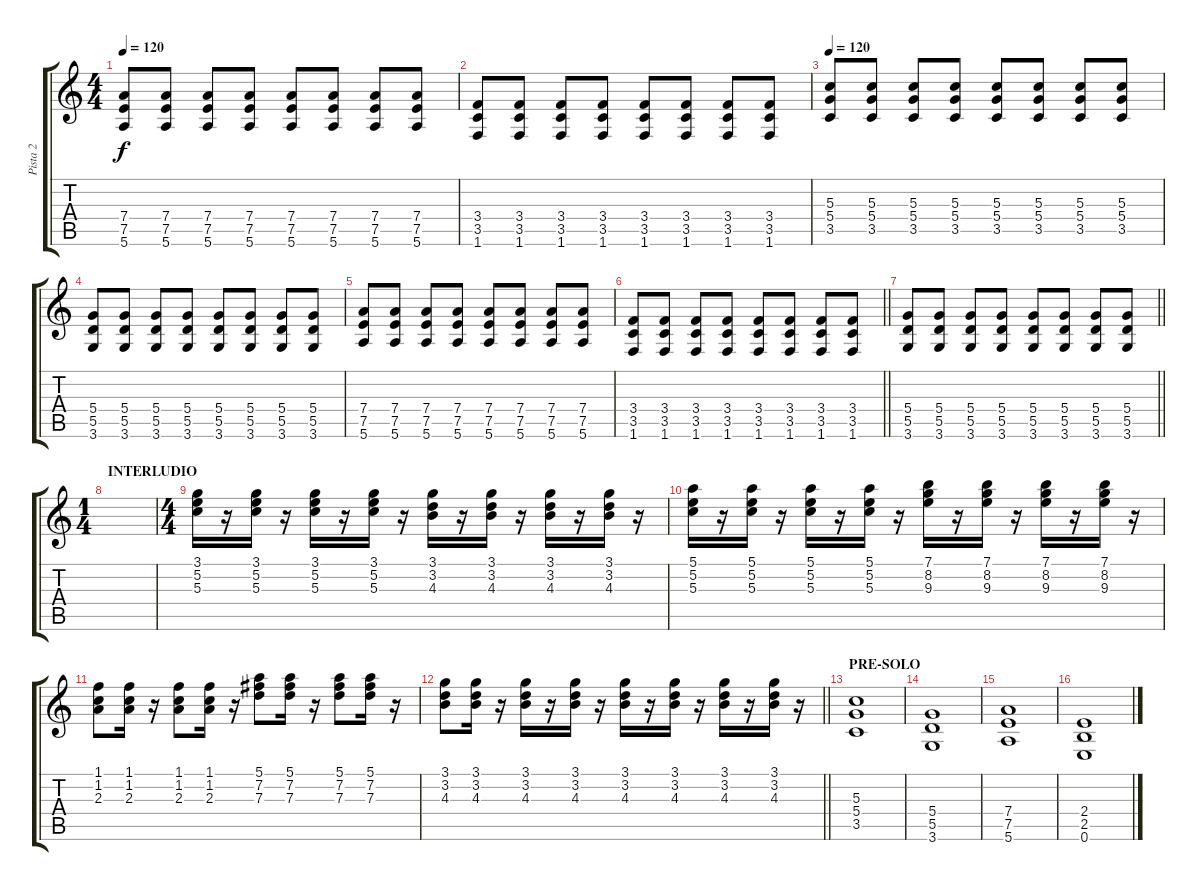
\track ("Pista 2" "Pista 2") {instrument overdrivenguitar}
\staff {score tabs}
\tuning (E4 B3 G3 D3 A2 E2) {hide}
\ts (4 4)
\tempo 120
\clef g2
\ks c
(7.4 7.5 5.6).8{dy f} (7.4 7.5 5.6).8 (7.4 7.5 5.6).8 (7.4 7.5 5.6).8 (7.4 7.5 5.6).8 (7.4 7.5 5.6).8 (7.4 7.5 5.6).8 (7.4 7.5 5.6).8 |
(3.4 3.5 1.6).8 (3.4 3.5 1.6).8 (3.4 3.5 1.6).8 (3.4 3.5 1.6).8 (3.4 3.5 1.6).8 (3.4 3.5 1.6).8 (3.4 3.5 1.6).8 (3.4 3.5 1.6).8 |
\tempo 120
(5.3 5.4 3.5).8{instrument overdrivenguitar} (5.3 5.4 3.5).8 (5.3 5.4 3.5).8 (5.3 5.4 3.5).8 (5.3 5.4 3.5).8 (5.3 5.4 3.5).8 (5.3 5.4 3.5).8 (5.3 5.4 3.5).8 |
(5.4 5.5 3.6).8 (5.4 5.5 3.6).8 (5.4 5.5 3.6).8 (5.4 5.5 3.6).8 (5.4 5.5 3.6).8 (5.4 5.5 3.6).8 (5.4 5.5 3.6).8 (5.4 5.5 3.6).8 |
(7.4 7.5 5.6).8 (7.4 7.5 5.6).8 (7.4 7.5 5.6).8 (7.4 7.5 5.6).8 (7.4 7.5 5.6).8 (7.4 7.5 5.6).8 (7.4 7.5 5.6).8 (7.4 7.5 5.6).8 |
\barLineRight lightlight
(3.4 3.5 1.6).8 (3.4 3.5 1.6).8 (3.4 3.5 1.6).8 (3.4 3.5 1.6).8 (3.4 3.5 1.6).8 (3.4 3.5 1.6).8 (3.4 3.5 1.6).8 (3.4 3.5 1.6).8 |
\barLineRight lightlight
(5.4 5.5 3.6).8 (5.4 5.5 3.6).8 (5.4 5.5 3.6).8 (5.4 5.5 3.6).8 (5.4 5.5 3.6).8 (5.4 5.5 3.6).8 (5.4 5.5 3.6).8 (5.4 5.5 3.6).8 |
\ts (1 4)
\section ("" "INTERLUDIO")
|
\ts (4 4)
(3.1 5.2 5.3).16{instrument electricguitarclean} r.16 (3.1 5.2 5.3).16 r.16 (3.1 5.2 5.3).16 r.16 (3.1 5.2 5.3).16 r.16 (3.1 3.2 4.3).16 r.16 (3.1 3.2 4.3).16 r.16 (3.1 3.2 4.3).16 r.16 (3.1 3.2 4.3).16 r.16 |
(5.1 5.2 5.3).16 r.16 (5.1 5.2 5.3).16 r.16 (5.1 5.2 5.3).16 r.16 (5.1 5.2 5.3).16 r.16 (7.1 8.2 9.3).16 r.16 (7.1 8.2 9.3).16 r.16 (7.1 8.2 9.3).16 r.16 (7.1 8.2 9.3).16 r.16 |
(1.1 1.2 2.3).8 (1.1 1.2 2.3).16 r.16 (1.1 1.2 2.3).8 (1.1 1.2 2.3).16 r.16 (5.1 7.2 7.3).8 (5.1 7.2 7.3).16 r.16 (5.1 7.2 7.3).8 (5.1 7.2 7.3).16 r.16 |
\barLineRight lightlight
(3.1 3.2 4.3).8 (3.1 3.2 4.3).16 r.16 (3.1 3.2 4.3).16 r.16 (3.1 3.2 4.3).16 r.16 (3.1 3.2 4.3).16 r.16 (3.1 3.2 4.3).16 r.16 (3.1 3.2 4.3).16 r.16 (3.1 3.2 4.3).16 r.16 |
\section ("" "PRE-SOLO")
(5.3 5.4 3.5).1{instrument overdrivenguitar} |
(5.4 5.5 3.6).1 |
(7.4 7.5 5.6).1 |
(2.4 2.5 0.6).1
